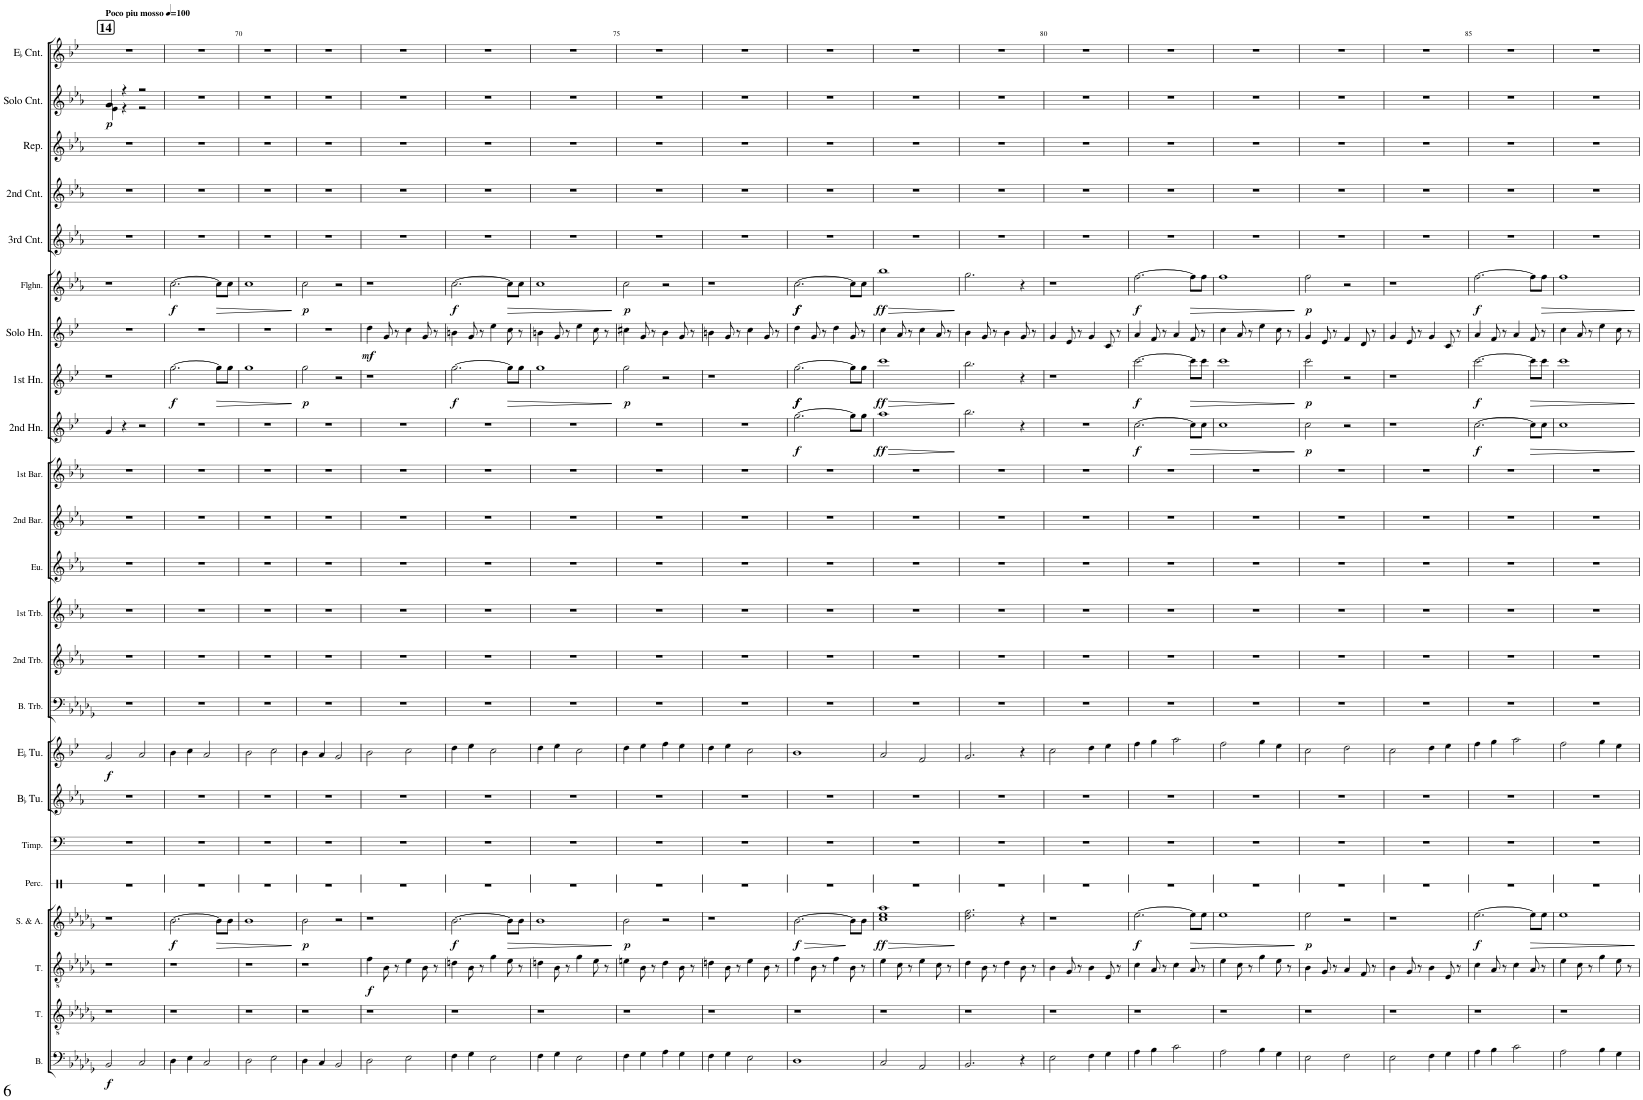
**kern	**dynam	**kern	**kern	**dynam	**kern	**dynam	**kern	**kern	**kern	**kern	**dynam	**kern	**kern	**kern	**kern	**kern	**kern	**kern	**dynam	**kern	**dynam	**kern	**dynam	**kern	**dynam	**kern	**kern	**kern	**kern	**dynam	**kern
*part23	*part23	*part22	*part21	*part21	*part20	*part20	*part19	*part18	*part17	*part16	*part16	*part15	*part14	*part13	*part12	*part11	*part10	*part9	*part9	*part8	*part8	*part7	*part7	*part6	*part6	*part5	*part4	*part3	*part2	*part2	*part1
*staff23	*staff23	*staff22	*staff21	*staff21	*staff20	*staff20	*staff19	*staff18	*staff17	*staff16	*staff16	*staff15	*staff14	*staff13	*staff12	*staff11	*staff10	*staff9	*staff9	*staff8	*staff8	*staff7	*staff7	*staff6	*staff6	*staff5	*staff4	*staff3	*staff2	*staff2	*staff1
*I"Bass	*	*I"Tenor	*I"Tenor	*	*I"Soprano Alto	*	*I"Percussion: Bass Drum, Gong, Cymbal	*I"6 Timpani	*I"BaccidentalFlat Tuba	*I"EaccidentalFlat Tuba	*	*I"Bass Trombone	*I"2nd Trombone	*I"1st Trombone	*I"Euphonium	*I"2nd Baritone	*I"1st Baritone	*I"2nd EaccidentalFlat Horn	*	*I"1st EaccidentalFlat Horn	*	*I"Solo EaccidentalFlat Horn	*	*I"Flugelhorn	*	*I"3rd BaccidentalFlat Cornet	*I"2nd BaccidentalFlat Cornet	*I"Repiano BaccidentalFlat Cornet	*I"Solo BaccidentalFlat Cornet	*	*I"EaccidentalFlat Cornet
*I'B.	*	*I'T.	*I'T.	*	*	*	*I'Perc.	*I'Timp.	*I'BaccidentalFlat Tu.	*I'EaccidentalFlat Tu.	*	*I'B. Trb.	*I'2nd Trb.	*I'1st Trb.	*I'Eu.	*I'2nd Bar.	*I'1st Bar.	*I'2nd Hn.	*	*I'1st Hn.	*	*I'Solo Hn.	*	*I'Flghn.	*	*I'3rd Cnt.	*I'2nd Cnt.	*I'Rep.	*I'Solo Cnt.	*	*I'EaccidentalFlat Cnt.
!!LO:PB:g=z
*clefF4	*	*clefGv2	*clefGv2	*	*clefG2	*	*clefX	*clefF4	*clefG2	*clefG2	*	*clefF4	*clefG2	*clefG2	*clefG2	*clefG2	*clefG2	*clefG2	*	*clefG2	*	*clefG2	*	*clefG2	*	*clefG2	*clefG2	*clefG2	*clefG2	*	*clefG2
*	*	*	*	*	*	*	*	*	*Trd15c26	*Trd12c21	*	*	*Trd8c14	*Trd8c14	*Trd8c14	*Trd8c14	*Trd8c14	*Trd5c9	*	*Trd5c9	*	*Trd5c9	*	*Trd1c2	*	*Trd1c2	*Trd1c2	*Trd1c2	*Trd1c2	*	*Trd-2c-3
*k[b-e-a-d-g-]	*	*k[b-e-a-d-g-]	*k[b-e-a-d-g-]	*	*k[b-e-a-d-g-]	*	*k[]	*k[]	*k[b-e-a-]	*k[b-e-]	*	*k[b-e-a-d-g-]	*k[b-e-a-]	*k[b-e-a-]	*k[b-e-a-]	*k[b-e-a-]	*k[b-e-a-]	*k[b-e-]	*	*k[b-e-]	*	*k[b-e-]	*	*k[b-e-a-]	*	*k[b-e-a-]	*k[b-e-a-]	*k[b-e-a-]	*k[b-e-a-]	*	*k[b-e-]
*M4/4	*	*M4/4	*M4/4	*	*M4/4	*	*M4/4	*M4/4	*M4/4	*M4/4	*	*M4/4	*M4/4	*M4/4	*M4/4	*M4/4	*M4/4	*M4/4	*	*M4/4	*	*M4/4	*	*M4/4	*	*M4/4	*M4/4	*M4/4	*M4/4	*	*M4/4
*MM100	*	*MM100	*MM100	*	*MM100	*	*MM100	*MM100	*MM100	*MM100	*	*MM100	*MM100	*MM100	*MM100	*MM100	*MM100	*MM100	*	*MM100	*	*MM100	*	*MM100	*	*MM100	*MM100	*MM100	*MM100	*	*MM100
=68	=68	=68	=68	=68	=68	=68	=68	=68	=68	=68	=68	=68	=68	=68	=68	=68	=68	=68	=68	=68	=68	=68	=68	=68	=68	=68	=68	=68	=68	=68	=68
*	*	*	*	*	*	*	*	*	*	*	*	*	*	*	*	*	*	*	*	*	*	*	*	*	*	*	*	*	*^	*	*
!	!	!	!	!	!	!	!	!	!	!	!	!	!	!	!	!	!	!	!	!	!	!	!	!	!	!	!	!	!	!	!	!LO:TX:a:B:t=Poco piu mosso
!	!	!	!	!	!	!	!	!	!	!	!	!	!	!	!	!	!	!	!	!	!	!	!	!	!	!	!	!	!	!	!	!LO:TX:a:B:t=14
!	!LO:DY:b	!	!	!	!	!	!	!	!	!	!LO:DY:b	!	!	!	!	!	!	!	!	!	!	!	!	!	!	!	!	!	!	!	!LO:DY:b	!
2BB-/	f	1r	1r	.	1r	.	1r	1r	1r	2g/	f	1r	1r	1r	1r	1r	1r	4g/	.	1r	.	1r	.	1r	.	1r	1r	1r	4g/	4e-\ 4g\	p	1r
.	.	.	.	.	.	.	.	.	.	.	.	.	.	.	.	.	.	4r	.	.	.	.	.	.	.	.	.	.	4r	4r	.	.
2C/	.	.	.	.	.	.	.	.	.	2a/	.	.	.	.	.	.	.	2r	.	.	.	.	.	.	.	.	.	.	2r	2r	.	.
=69	=69	=69	=69	=69	=69	=69	=69	=69	=69	=69	=69	=69	=69	=69	=69	=69	=69	=69	=69	=69	=69	=69	=69	=69	=69	=69	=69	=69	=69	=69	=69	=69
!	!	!	!	!	!	!LO:DY:b	!	!	!	!	!	!	!	!	!	!	!	!	!	!	!LO:DY:b	!	!	!	!LO:DY:b	!	!	!	!	!	!	!
*	*	*	*	*	*	*	*	*	*	*	*	*	*	*	*	*	*	*	*	*	*	*	*	*	*	*	*	*	*v	*v	*	*
4D-\	.	1r	1r	.	[2.b-\	f	1r	1r	1r	4b-\	.	1r	1r	1r	1r	1r	1r	1r	.	[2.gg\	f	1r	.	[2.cc\	f	1r	1r	1r	1r	.	1r
4E-\	.	.	.	.	.	.	.	.	.	4cc\	.	.	.	.	.	.	.	.	.	.	.	.	.	.	.	.	.	.	.	.	.
2C/	.	.	.	.	.	.	.	.	.	2a/	.	.	.	.	.	.	.	.	.	.	.	.	.	.	.	.	.	.	.	.	.
!	!	!	!	!	!	!LO:HP:b	!	!	!	!	!	!	!	!	!	!	!	!	!	!	!LO:HP:b	!	!	!	!LO:HP:b	!	!	!	!	!	!
.	.	.	.	.	8b-\L]	>	.	.	.	.	.	.	.	.	.	.	.	.	.	8gg\L]	>	.	.	8cc\L]	>	.	.	.	.	.	.
.	.	.	.	.	8b-\J	.	.	.	.	.	.	.	.	.	.	.	.	.	.	8gg\J	.	.	.	8cc\J	.	.	.	.	.	.	.
=70	=70	=70	=70	=70	=70	=70	=70	=70	=70	=70	=70	=70	=70	=70	=70	=70	=70	=70	=70	=70	=70	=70	=70	=70	=70	=70	=70	=70	=70	=70	=70
2D-\	.	1r	1r	.	1b-	.	1r	1r	1r	2b-\	.	1r	1r	1r	1r	1r	1r	1r	.	1gg	.	1r	.	1cc	.	1r	1r	1r	1r	.	1r
2E-\	.	.	.	.	.	.	.	.	.	2cc\	.	.	.	.	.	.	.	.	.	.	.	.	.	.	.	.	.	.	.	.	.
.	.	.	.	.	.	]	.	.	.	.	.	.	.	.	.	.	.	.	.	.	]	.	.	.	]	.	.	.	.	.	.
=71	=71	=71	=71	=71	=71	=71	=71	=71	=71	=71	=71	=71	=71	=71	=71	=71	=71	=71	=71	=71	=71	=71	=71	=71	=71	=71	=71	=71	=71	=71	=71
!	!	!	!	!	!	!LO:DY:b	!	!	!	!	!	!	!	!	!	!	!	!	!	!	!LO:DY:b	!	!	!	!LO:DY:b	!	!	!	!	!	!
4D-\	.	1r	1r	.	2b-\	p	1r	1r	1r	4b-\	.	1r	1r	1r	1r	1r	1r	1r	.	2gg\	p	1r	.	2cc\	p	1r	1r	1r	1r	.	1r
4C/	.	.	.	.	.	.	.	.	.	4a/	.	.	.	.	.	.	.	.	.	.	.	.	.	.	.	.	.	.	.	.	.
2BB-/	.	.	.	.	2r	.	.	.	.	2g/	.	.	.	.	.	.	.	.	.	2r	.	.	.	2r	.	.	.	.	.	.	.
=72	=72	=72	=72	=72	=72	=72	=72	=72	=72	=72	=72	=72	=72	=72	=72	=72	=72	=72	=72	=72	=72	=72	=72	=72	=72	=72	=72	=72	=72	=72	=72
!	!	!	!	!LO:DY:b	!	!	!	!	!	!	!	!	!	!	!	!	!	!	!	!	!	!	!LO:DY:b	!	!	!	!	!	!	!	!
2D-\	.	1r	4f\	f	1r	.	1r	1r	1r	2b-\	.	1r	1r	1r	1r	1r	1r	1r	.	1r	.	4dd\	mf	1r	.	1r	1r	1r	1r	.	1r
.	.	.	8B-\	.	.	.	.	.	.	.	.	.	.	.	.	.	.	.	.	.	.	8g/	.	.	.	.	.	.	.	.	.
.	.	.	8r	.	.	.	.	.	.	.	.	.	.	.	.	.	.	.	.	.	.	8r	.	.	.	.	.	.	.	.	.
2E-\	.	.	4e-\	.	.	.	.	.	.	2cc\	.	.	.	.	.	.	.	.	.	.	.	4cc\	.	.	.	.	.	.	.	.	.
.	.	.	8B-\	.	.	.	.	.	.	.	.	.	.	.	.	.	.	.	.	.	.	8g/	.	.	.	.	.	.	.	.	.
.	.	.	8r	.	.	.	.	.	.	.	.	.	.	.	.	.	.	.	.	.	.	8r	.	.	.	.	.	.	.	.	.
=73	=73	=73	=73	=73	=73	=73	=73	=73	=73	=73	=73	=73	=73	=73	=73	=73	=73	=73	=73	=73	=73	=73	=73	=73	=73	=73	=73	=73	=73	=73	=73
!	!	!	!	!	!	!LO:DY:b	!	!	!	!	!	!	!	!	!	!	!	!	!	!	!LO:DY:b	!	!	!	!LO:DY:b	!	!	!	!	!	!
4F\	.	1r	4dn\	.	[2.b-\	f	1r	1r	1r	4dd\	.	1r	1r	1r	1r	1r	1r	1r	.	[2.gg\	f	4bn\	.	[2.cc\	f	1r	1r	1r	1r	.	1r
4G-\	.	.	8B-\	.	.	.	.	.	.	4ee-\	.	.	.	.	.	.	.	.	.	.	.	8g/	.	.	.	.	.	.	.	.	.
.	.	.	8r	.	.	.	.	.	.	.	.	.	.	.	.	.	.	.	.	.	.	8r	.	.	.	.	.	.	.	.	.
2E-\	.	.	4g-\	.	.	.	.	.	.	2cc\	.	.	.	.	.	.	.	.	.	.	.	4ee-\	.	.	.	.	.	.	.	.	.
!	!	!	!	!	!	!LO:HP:b	!	!	!	!	!	!	!	!	!	!	!	!	!	!	!LO:HP:b	!	!	!	!LO:HP:b	!	!	!	!	!	!
.	.	.	8e-\	.	8b-\L]	>	.	.	.	.	.	.	.	.	.	.	.	.	.	8gg\L]	>	8cc\	.	8cc\L]	>	.	.	.	.	.	.
.	.	.	8r	.	8b-\J	.	.	.	.	.	.	.	.	.	.	.	.	.	.	8gg\J	.	8r	.	8cc\J	.	.	.	.	.	.	.
=74	=74	=74	=74	=74	=74	=74	=74	=74	=74	=74	=74	=74	=74	=74	=74	=74	=74	=74	=74	=74	=74	=74	=74	=74	=74	=74	=74	=74	=74	=74	=74
4F\	.	1r	4dn\	.	1b-	.	1r	1r	1r	4dd\	.	1r	1r	1r	1r	1r	1r	1r	.	1gg	.	4bn\	.	1cc	.	1r	1r	1r	1r	.	1r
4G-\	.	.	8B-\	.	.	.	.	.	.	4ee-\	.	.	.	.	.	.	.	.	.	.	.	8g/	.	.	.	.	.	.	.	.	.
.	.	.	8r	.	.	.	.	.	.	.	.	.	.	.	.	.	.	.	.	.	.	8r	.	.	.	.	.	.	.	.	.
2E-\	.	.	4g-\	.	.	.	.	.	.	2cc\	.	.	.	.	.	.	.	.	.	.	.	4ee-\	.	.	.	.	.	.	.	.	.
.	.	.	8e-\	.	.	.	.	.	.	.	.	.	.	.	.	.	.	.	.	.	.	8cc\	.	.	.	.	.	.	.	.	.
.	.	.	8r	.	.	.	.	.	.	.	.	.	.	.	.	.	.	.	.	.	.	8r	.	.	.	.	.	.	.	.	.
.	.	.	.	.	.	]	.	.	.	.	.	.	.	.	.	.	.	.	.	.	]	.	.	.	]	.	.	.	.	.	.
=75	=75	=75	=75	=75	=75	=75	=75	=75	=75	=75	=75	=75	=75	=75	=75	=75	=75	=75	=75	=75	=75	=75	=75	=75	=75	=75	=75	=75	=75	=75	=75
!	!	!	!	!	!	!LO:DY:b	!	!	!	!	!	!	!	!	!	!	!	!	!	!	!LO:DY:b	!	!	!	!LO:DY:b	!	!	!	!	!	!
4F\	.	1r	4en\	.	2b-\	p	1r	1r	1r	4dd\	.	1r	1r	1r	1r	1r	1r	1r	.	2gg\	p	4cc#X\	.	2cc\	p	1r	1r	1r	1r	.	1r
4G-\	.	.	8B-\	.	.	.	.	.	.	4ee-\	.	.	.	.	.	.	.	.	.	.	.	8g/	.	.	.	.	.	.	.	.	.
.	.	.	8r	.	.	.	.	.	.	.	.	.	.	.	.	.	.	.	.	.	.	8r	.	.	.	.	.	.	.	.	.
4A-\	.	.	4d-\	.	2r	.	.	.	.	4ff\	.	.	.	.	.	.	.	.	.	2r	.	4b-\	.	2r	.	.	.	.	.	.	.
4G-\	.	.	8B-\	.	.	.	.	.	.	4ee-\	.	.	.	.	.	.	.	.	.	.	.	8g/	.	.	.	.	.	.	.	.	.
.	.	.	8r	.	.	.	.	.	.	.	.	.	.	.	.	.	.	.	.	.	.	8r	.	.	.	.	.	.	.	.	.
=76	=76	=76	=76	=76	=76	=76	=76	=76	=76	=76	=76	=76	=76	=76	=76	=76	=76	=76	=76	=76	=76	=76	=76	=76	=76	=76	=76	=76	=76	=76	=76
4F\	.	1r	4dn\	.	1r	.	1r	1r	1r	4dd\	.	1r	1r	1r	1r	1r	1r	1r	.	1r	.	4bn\	.	1r	.	1r	1r	1r	1r	.	1r
4G-\	.	.	8B-\	.	.	.	.	.	.	4ee-\	.	.	.	.	.	.	.	.	.	.	.	8g/	.	.	.	.	.	.	.	.	.
.	.	.	8r	.	.	.	.	.	.	.	.	.	.	.	.	.	.	.	.	.	.	8r	.	.	.	.	.	.	.	.	.
2E-\	.	.	4e-\	.	.	.	.	.	.	2cc\	.	.	.	.	.	.	.	.	.	.	.	4cc\	.	.	.	.	.	.	.	.	.
.	.	.	8B-\	.	.	.	.	.	.	.	.	.	.	.	.	.	.	.	.	.	.	8g/	.	.	.	.	.	.	.	.	.
.	.	.	8r	.	.	.	.	.	.	.	.	.	.	.	.	.	.	.	.	.	.	8r	.	.	.	.	.	.	.	.	.
=77	=77	=77	=77	=77	=77	=77	=77	=77	=77	=77	=77	=77	=77	=77	=77	=77	=77	=77	=77	=77	=77	=77	=77	=77	=77	=77	=77	=77	=77	=77	=77
!	!	!	!	!	!	!LO:HP:b	!	!	!	!	!	!	!	!	!	!	!	!	!	!	!	!	!	!	!	!	!	!	!	!	!
!	!	!	!	!	!	!LO:DY:n=1:b	!	!	!	!	!	!	!	!	!	!	!	!	!LO:DY:b	!	!LO:DY:b	!	!	!	!	!	!	!	!	!	!
!	!	!	!	!	!	!	!	!	!	!	!	!	!	!	!	!	!	!	!	!	!LO:DY:n=1:b	!	!	!	!LO:DY:b	!	!	!	!	!	!
!	!	!	!	!	!	!	!	!	!	!	!	!	!	!	!	!	!	!	!	!	!	!	!	!	!LO:DY:n=1:b	!	!	!	!	!	!
1D-	.	1r	4f\	.	[2.b-\	> f	1r	1r	1r	1b-	.	1r	1r	1r	1r	1r	1r	[2.gg\	f	[2.gg\	f f	4dd\	.	[2.cc\	f f	1r	1r	1r	1r	.	1r
.	.	.	8B-\	.	.	.	.	.	.	.	.	.	.	.	.	.	.	.	.	.	.	8g/	.	.	.	.	.	.	.	.	.
.	.	.	8r	.	.	.	.	.	.	.	.	.	.	.	.	.	.	.	.	.	.	8r	.	.	.	.	.	.	.	.	.
.	.	.	4f\	.	.	.	.	.	.	.	.	.	.	.	.	.	.	.	.	.	.	4dd\	.	.	.	.	.	.	.	.	.
.	.	.	8B-\	.	8b-\L]	]	.	.	.	.	.	.	.	.	.	.	.	8gg\L]	.	8gg\L]	.	8g/	.	8cc\L]	.	.	.	.	.	.	.
.	.	.	8r	.	8b-\J	.	.	.	.	.	.	.	.	.	.	.	.	8gg\J	.	8gg\J	.	8r	.	8cc\J	.	.	.	.	.	.	.
=78	=78	=78	=78	=78	=78	=78	=78	=78	=78	=78	=78	=78	=78	=78	=78	=78	=78	=78	=78	=78	=78	=78	=78	=78	=78	=78	=78	=78	=78	=78	=78
!	!	!	!	!	!	!LO:HP:b	!	!	!	!	!	!	!	!	!	!	!	!	!LO:HP:b	!	!LO:HP:b	!	!	!	!LO:HP:b	!	!	!	!	!	!
!	!	!	!	!	!	!LO:DY:n=1:b	!	!	!	!	!	!	!	!	!	!	!	!	!LO:DY:n=1:b	!	!LO:DY:n=1:b	!	!	!	!LO:DY:n=1:b	!	!	!	!	!	!
2C/	.	1r	4e-\	.	1cc 1ee- 1aa-	> ff	1r	1r	1r	2a/	.	1r	1r	1r	1r	1r	1r	1aa	> ff	1ccc	> ff	4cc\	.	1bb-	> ff	1r	1r	1r	1r	.	1r
.	.	.	8c\	.	.	.	.	.	.	.	.	.	.	.	.	.	.	.	.	.	.	8a/	.	.	.	.	.	.	.	.	.
.	.	.	8r	.	.	.	.	.	.	.	.	.	.	.	.	.	.	.	.	.	.	8r	.	.	.	.	.	.	.	.	.
2AA-/	.	.	4e-\	.	.	.	.	.	.	2f/	.	.	.	.	.	.	.	.	.	.	.	4cc\	.	.	.	.	.	.	.	.	.
.	.	.	8c\	.	.	.	.	.	.	.	.	.	.	.	.	.	.	.	.	.	.	8a/	.	.	.	.	.	.	.	.	.
.	.	.	8r	.	.	.	.	.	.	.	.	.	.	.	.	.	.	.	.	.	.	8r	.	.	.	.	.	.	.	.	.
.	.	.	.	.	.	]	.	.	.	.	.	.	.	.	.	.	.	.	]	.	]	.	.	.	]	.	.	.	.	.	.
=79	=79	=79	=79	=79	=79	=79	=79	=79	=79	=79	=79	=79	=79	=79	=79	=79	=79	=79	=79	=79	=79	=79	=79	=79	=79	=79	=79	=79	=79	=79	=79
2.BB-/	.	1r	4d-\	.	2.dd-\ 2.ff\	.	1r	1r	1r	2.g/	.	1r	1r	1r	1r	1r	1r	2.bb-\	.	2.bb-\	.	4b-\	.	2.gg\	.	1r	1r	1r	1r	.	1r
.	.	.	8B-\	.	.	.	.	.	.	.	.	.	.	.	.	.	.	.	.	.	.	8g/	.	.	.	.	.	.	.	.	.
.	.	.	8r	.	.	.	.	.	.	.	.	.	.	.	.	.	.	.	.	.	.	8r	.	.	.	.	.	.	.	.	.
.	.	.	4d-\	.	.	.	.	.	.	.	.	.	.	.	.	.	.	.	.	.	.	4b-\	.	.	.	.	.	.	.	.	.
4r	.	.	8B-\	.	4r	.	.	.	.	4r	.	.	.	.	.	.	.	4r	.	4r	.	8g/	.	4r	.	.	.	.	.	.	.
.	.	.	8r	.	.	.	.	.	.	.	.	.	.	.	.	.	.	.	.	.	.	8r	.	.	.	.	.	.	.	.	.
=80	=80	=80	=80	=80	=80	=80	=80	=80	=80	=80	=80	=80	=80	=80	=80	=80	=80	=80	=80	=80	=80	=80	=80	=80	=80	=80	=80	=80	=80	=80	=80
2E-\	.	1r	4B-\	.	1r	.	1r	1r	1r	2cc\	.	1r	1r	1r	1r	1r	1r	1r	.	1r	.	4g/	.	1r	.	1r	1r	1r	1r	.	1r
.	.	.	8G-/	.	.	.	.	.	.	.	.	.	.	.	.	.	.	.	.	.	.	8e-/	.	.	.	.	.	.	.	.	.
.	.	.	8r	.	.	.	.	.	.	.	.	.	.	.	.	.	.	.	.	.	.	8r	.	.	.	.	.	.	.	.	.
4F\	.	.	4B-\	.	.	.	.	.	.	4dd\	.	.	.	.	.	.	.	.	.	.	.	4g/	.	.	.	.	.	.	.	.	.
4G-\	.	.	8E-/	.	.	.	.	.	.	4ee-\	.	.	.	.	.	.	.	.	.	.	.	8c/	.	.	.	.	.	.	.	.	.
.	.	.	8r	.	.	.	.	.	.	.	.	.	.	.	.	.	.	.	.	.	.	8r	.	.	.	.	.	.	.	.	.
=81	=81	=81	=81	=81	=81	=81	=81	=81	=81	=81	=81	=81	=81	=81	=81	=81	=81	=81	=81	=81	=81	=81	=81	=81	=81	=81	=81	=81	=81	=81	=81
!	!	!	!	!	!	!LO:DY:b	!	!	!	!	!	!	!	!	!	!	!	!	!LO:DY:b	!	!LO:DY:b	!	!	!	!LO:DY:b	!	!	!	!	!	!
4A-\	.	1r	4c\	.	[2.ee-\	f	1r	1r	1r	4ff\	.	1r	1r	1r	1r	1r	1r	[2.cc\	f	[2.ccc\	f	4a/	.	[2.ff\	f	1r	1r	1r	1r	.	1r
4B-\	.	.	8A-/	.	.	.	.	.	.	4gg\	.	.	.	.	.	.	.	.	.	.	.	8f/	.	.	.	.	.	.	.	.	.
.	.	.	8r	.	.	.	.	.	.	.	.	.	.	.	.	.	.	.	.	.	.	8r	.	.	.	.	.	.	.	.	.
2c\	.	.	4c\	.	.	.	.	.	.	2aa\	.	.	.	.	.	.	.	.	.	.	.	4a/	.	.	.	.	.	.	.	.	.
!	!	!	!	!	!	!LO:HP:b	!	!	!	!	!	!	!	!	!	!	!	!	!LO:HP:b	!	!LO:HP:b	!	!	!	!LO:HP:b	!	!	!	!	!	!
.	.	.	8A-/	.	8ee-\L]	>	.	.	.	.	.	.	.	.	.	.	.	8cc\L]	>	8ccc\L]	>	8f/	.	8ff\L]	>	.	.	.	.	.	.
.	.	.	8r	.	8ee-\J	.	.	.	.	.	.	.	.	.	.	.	.	8cc\J	.	8ccc\J	.	8r	.	8ff\J	.	.	.	.	.	.	.
=82	=82	=82	=82	=82	=82	=82	=82	=82	=82	=82	=82	=82	=82	=82	=82	=82	=82	=82	=82	=82	=82	=82	=82	=82	=82	=82	=82	=82	=82	=82	=82
2A-\	.	1r	4e-\	.	1ee-	.	1r	1r	1r	2ff\	.	1r	1r	1r	1r	1r	1r	1cc	.	1ccc	.	4cc\	.	1ff	.	1r	1r	1r	1r	.	1r
.	.	.	8c\	.	.	.	.	.	.	.	.	.	.	.	.	.	.	.	.	.	.	8a/	.	.	.	.	.	.	.	.	.
.	.	.	8r	.	.	.	.	.	.	.	.	.	.	.	.	.	.	.	.	.	.	8r	.	.	.	.	.	.	.	.	.
4B-\	.	.	4g-\	.	.	.	.	.	.	4gg\	.	.	.	.	.	.	.	.	.	.	.	4ee-\	.	.	.	.	.	.	.	.	.
4G-\	.	.	8e-\	.	.	.	.	.	.	4ee-\	.	.	.	.	.	.	.	.	.	.	.	8cc\	.	.	.	.	.	.	.	.	.
.	.	.	8r	.	.	.	.	.	.	.	.	.	.	.	.	.	.	.	.	.	.	8r	.	.	.	.	.	.	.	.	.
.	.	.	.	.	.	]	.	.	.	.	.	.	.	.	.	.	.	.	]	.	]	.	.	.	]	.	.	.	.	.	.
=83	=83	=83	=83	=83	=83	=83	=83	=83	=83	=83	=83	=83	=83	=83	=83	=83	=83	=83	=83	=83	=83	=83	=83	=83	=83	=83	=83	=83	=83	=83	=83
!	!	!	!	!	!	!LO:DY:b	!	!	!	!	!	!	!	!	!	!	!	!	!LO:DY:b	!	!LO:DY:b	!	!	!	!LO:DY:b	!	!	!	!	!	!
2E-\	.	1r	4B-\	.	2ee-\	p	1r	1r	1r	2cc\	.	1r	1r	1r	1r	1r	1r	2cc\	p	2ccc\	p	4g/	.	2ff\	p	1r	1r	1r	1r	.	1r
.	.	.	8G-/	.	.	.	.	.	.	.	.	.	.	.	.	.	.	.	.	.	.	8e-/	.	.	.	.	.	.	.	.	.
.	.	.	8r	.	.	.	.	.	.	.	.	.	.	.	.	.	.	.	.	.	.	8r	.	.	.	.	.	.	.	.	.
2F\	.	.	4A-/	.	2r	.	.	.	.	2dd\	.	.	.	.	.	.	.	2r	.	2r	.	4f/	.	2r	.	.	.	.	.	.	.
.	.	.	8F/	.	.	.	.	.	.	.	.	.	.	.	.	.	.	.	.	.	.	8d/	.	.	.	.	.	.	.	.	.
.	.	.	8r	.	.	.	.	.	.	.	.	.	.	.	.	.	.	.	.	.	.	8r	.	.	.	.	.	.	.	.	.
=84	=84	=84	=84	=84	=84	=84	=84	=84	=84	=84	=84	=84	=84	=84	=84	=84	=84	=84	=84	=84	=84	=84	=84	=84	=84	=84	=84	=84	=84	=84	=84
2E-\	.	1r	4B-\	.	1r	.	1r	1r	1r	2cc\	.	1r	1r	1r	1r	1r	1r	1r	.	1r	.	4g/	.	1r	.	1r	1r	1r	1r	.	1r
.	.	.	8G-/	.	.	.	.	.	.	.	.	.	.	.	.	.	.	.	.	.	.	8e-/	.	.	.	.	.	.	.	.	.
.	.	.	8r	.	.	.	.	.	.	.	.	.	.	.	.	.	.	.	.	.	.	8r	.	.	.	.	.	.	.	.	.
4F\	.	.	4B-\	.	.	.	.	.	.	4dd\	.	.	.	.	.	.	.	.	.	.	.	4g/	.	.	.	.	.	.	.	.	.
4G-\	.	.	8E-/	.	.	.	.	.	.	4ee-\	.	.	.	.	.	.	.	.	.	.	.	8c/	.	.	.	.	.	.	.	.	.
.	.	.	8r	.	.	.	.	.	.	.	.	.	.	.	.	.	.	.	.	.	.	8r	.	.	.	.	.	.	.	.	.
=85	=85	=85	=85	=85	=85	=85	=85	=85	=85	=85	=85	=85	=85	=85	=85	=85	=85	=85	=85	=85	=85	=85	=85	=85	=85	=85	=85	=85	=85	=85	=85
!	!	!	!	!	!	!LO:DY:b	!	!	!	!	!	!	!	!	!	!	!	!	!LO:DY:b	!	!LO:DY:b	!	!	!	!LO:DY:b	!	!	!	!	!	!
4A-\	.	1r	4c\	.	[2.ee-\	f	1r	1r	1r	4ff\	.	1r	1r	1r	1r	1r	1r	[2.cc\	f	[2.ccc\	f	4a/	.	[2.ff\	f	1r	1r	1r	1r	.	1r
4B-\	.	.	8A-/	.	.	.	.	.	.	4gg\	.	.	.	.	.	.	.	.	.	.	.	8f/	.	.	.	.	.	.	.	.	.
.	.	.	8r	.	.	.	.	.	.	.	.	.	.	.	.	.	.	.	.	.	.	8r	.	.	.	.	.	.	.	.	.
2c\	.	.	4c\	.	.	.	.	.	.	2aa\	.	.	.	.	.	.	.	.	.	.	.	4a/	.	.	.	.	.	.	.	.	.
!	!	!	!	!	!	!LO:HP:b	!	!	!	!	!	!	!	!	!	!	!	!	!LO:HP:b	!	!LO:HP:b	!	!	!	!	!	!	!	!	!	!
.	.	.	8A-/	.	8ee-\L]	>	.	.	.	.	.	.	.	.	.	.	.	8cc\L]	>	8ccc\L]	>	8f/	.	8ff\L]	.	.	.	.	.	.	.
!	!	!	!	!	!	!	!	!	!	!	!	!	!	!	!	!	!	!	!	!	!	!	!	!	!LO:HP:b	!	!	!	!	!	!
.	.	.	8r	.	8ee-\J	.	.	.	.	.	.	.	.	.	.	.	.	8cc\J	.	8ccc\J	.	8r	.	8ff\J	>	.	.	.	.	.	.
=86	=86	=86	=86	=86	=86	=86	=86	=86	=86	=86	=86	=86	=86	=86	=86	=86	=86	=86	=86	=86	=86	=86	=86	=86	=86	=86	=86	=86	=86	=86	=86
2A-\	.	1r	4e-\	.	1ee-	.	1r	1r	1r	2ff\	.	1r	1r	1r	1r	1r	1r	1cc	.	1ccc	.	4cc\	.	1ff	.	1r	1r	1r	1r	.	1r
.	.	.	8c\	.	.	.	.	.	.	.	.	.	.	.	.	.	.	.	.	.	.	8a/	.	.	.	.	.	.	.	.	.
.	.	.	8r	.	.	.	.	.	.	.	.	.	.	.	.	.	.	.	.	.	.	8r	.	.	.	.	.	.	.	.	.
4B-\	.	.	4g-\	.	.	.	.	.	.	4gg\	.	.	.	.	.	.	.	.	.	.	.	4ee-\	.	.	.	.	.	.	.	.	.
4G-\	.	.	8e-\	.	.	.	.	.	.	4ee-\	.	.	.	.	.	.	.	.	.	.	.	8cc\	.	.	.	.	.	.	.	.	.
.	.	.	8r	.	.	.	.	.	.	.	.	.	.	.	.	.	.	.	.	.	.	8r	.	.	.	.	.	.	.	.	.
.	.	.	.	.	.	]	.	.	.	.	.	.	.	.	.	.	.	.	]	.	]	.	.	.	]	.	.	.	.	.	.
=	=	=	=	=	=	=	=	=	=	=	=	=	=	=	=	=	=	=	=	=	=	=	=	=	=	=	=	=	=	=	=
*-	*-	*-	*-	*-	*-	*-	*-	*-	*-	*-	*-	*-	*-	*-	*-	*-	*-	*-	*-	*-	*-	*-	*-	*-	*-	*-	*-	*-	*-	*-	*-
